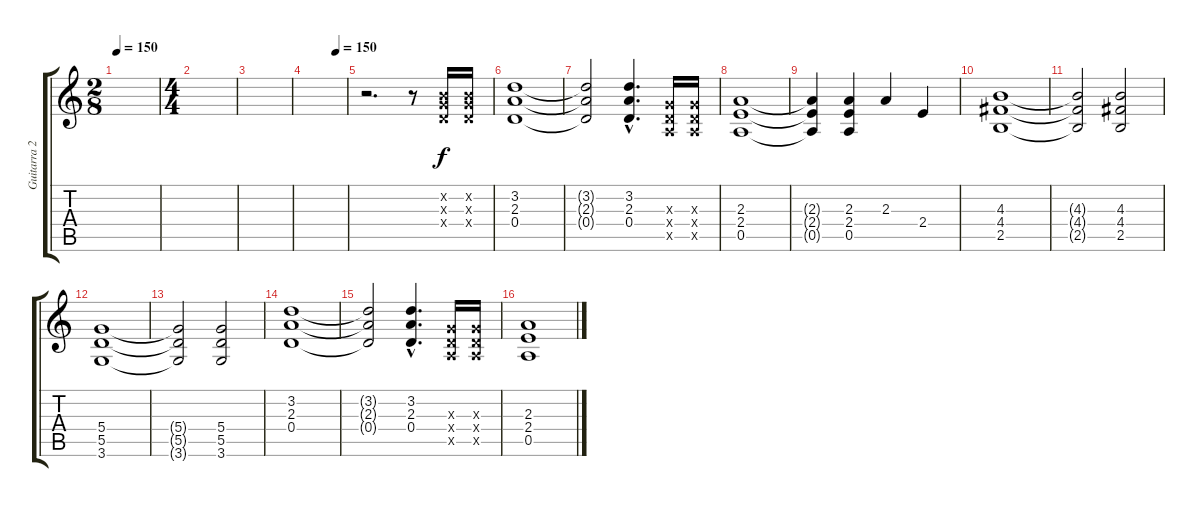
\track ("Guitarra 2" "Guitarra 2") {instrument overdrivenguitar}
\staff {score tabs}
\tuning (E4 B3 G3 D3 A2 E2) {hide}
\ts (2 8)
\tempo 150
\tempo 100
\tempo 150
\clef g2
\ks c
|
\ts (4 4)
|
|
\tempo (150 0.75)
|
r.2{d} r.8 (0.2{x} 0.3{x} 0.4{x}).16 (0.2{x} 0.3{x} 0.4{x}).16 |
(3.2 2.3 0.4).1 |
(3.2{t} 2.3{t} 0.4{t}).2 (3.2{hac} 2.3{hac} 0.4{hac}).4{d} (0.3{x} 0.4{x} 0.5{x}).16 (0.3{x} 0.4{x} 0.5{x}).16 |
(2.3 2.4 0.5).1 |
(2.3{t} 2.4{t} 0.5{t}).4 (2.3 2.4 0.5).4 2.3.4 2.4.4 |
(4.3 4.4 2.5).1 |
(4.3{t} 4.4{t} 2.5{t}).2 (4.3 4.4 2.5).2 |
(5.4 5.5 3.6).1 |
(5.4{t} 5.5{t} 3.6{t}).2 (5.4 5.5 3.6).2 |
(3.2 2.3 0.4).1 |
(3.2{t} 2.3{t} 0.4{t}).2 (3.2{hac} 2.3{hac} 0.4{hac}).4{d} (0.3{x} 0.4{x} 0.5{x}).16 (0.3{x} 0.4{x} 0.5{x}).16 |
(2.3 2.4 0.5).1
